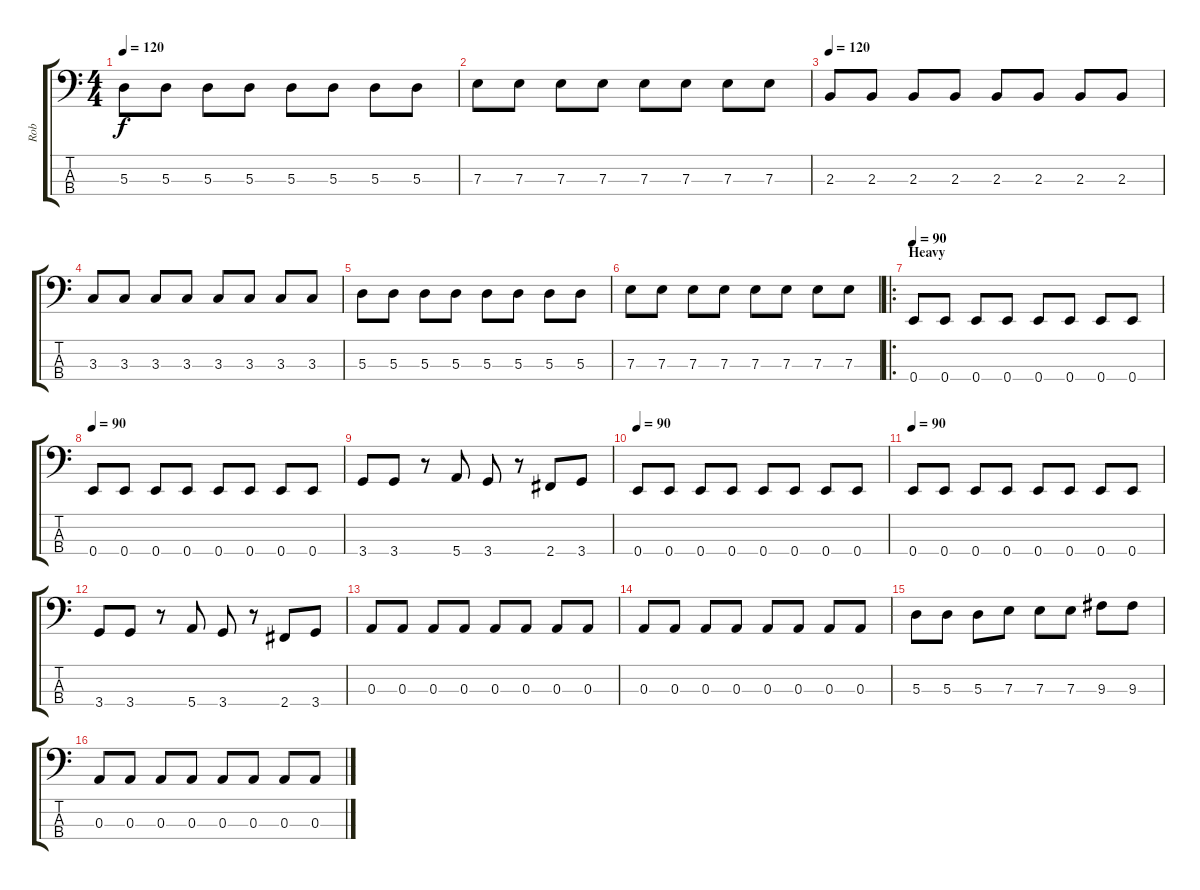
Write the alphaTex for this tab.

\track ("Rob" "Rob") {instrument electricbassfinger}
\staff {score tabs}
\tuning (G2 D2 A1 E1) {hide}
\ts (4 4)
\tempo 120
\clef f4
\ks c
5.3.8{dy f} 5.3.8 5.3.8 5.3.8 5.3.8 5.3.8 5.3.8 5.3.8 |
7.3.8 7.3.8 7.3.8 7.3.8 7.3.8 7.3.8 7.3.8 7.3.8 |
\tempo 120
2.3.8 2.3.8 2.3.8 2.3.8 2.3.8 2.3.8 2.3.8 2.3.8 |
3.3.8 3.3.8 3.3.8 3.3.8 3.3.8 3.3.8 3.3.8 3.3.8 |
5.3.8 5.3.8 5.3.8 5.3.8 5.3.8 5.3.8 5.3.8 5.3.8 |
7.3.8 7.3.8 7.3.8 7.3.8 7.3.8 7.3.8 7.3.8 7.3.8 |
\ro
\section ("" "Heavy")
\tempo 90
0.4.8 0.4.8 0.4.8 0.4.8 0.4.8 0.4.8 0.4.8 0.4.8 |
\tempo 90
0.4.8 0.4.8 0.4.8 0.4.8 0.4.8 0.4.8 0.4.8 0.4.8 |
3.4.8 3.4.8 r.8 5.4.8 3.4.8 r.8 2.4.8 3.4.8 |
\tempo 90
0.4.8 0.4.8 0.4.8 0.4.8 0.4.8 0.4.8 0.4.8 0.4.8 |
\tempo 90
0.4.8 0.4.8 0.4.8 0.4.8 0.4.8 0.4.8 0.4.8 0.4.8 |
3.4.8 3.4.8 r.8 5.4.8 3.4.8 r.8 2.4.8 3.4.8 |
0.3.8 0.3.8 0.3.8 0.3.8 0.3.8 0.3.8 0.3.8 0.3.8 |
0.3.8 0.3.8 0.3.8 0.3.8 0.3.8 0.3.8 0.3.8 0.3.8 |
5.3.8 5.3.8 5.3.8 7.3.8 7.3.8 7.3.8 9.3.8 9.3.8 |
0.3.8 0.3.8 0.3.8 0.3.8 0.3.8 0.3.8 0.3.8 0.3.8
